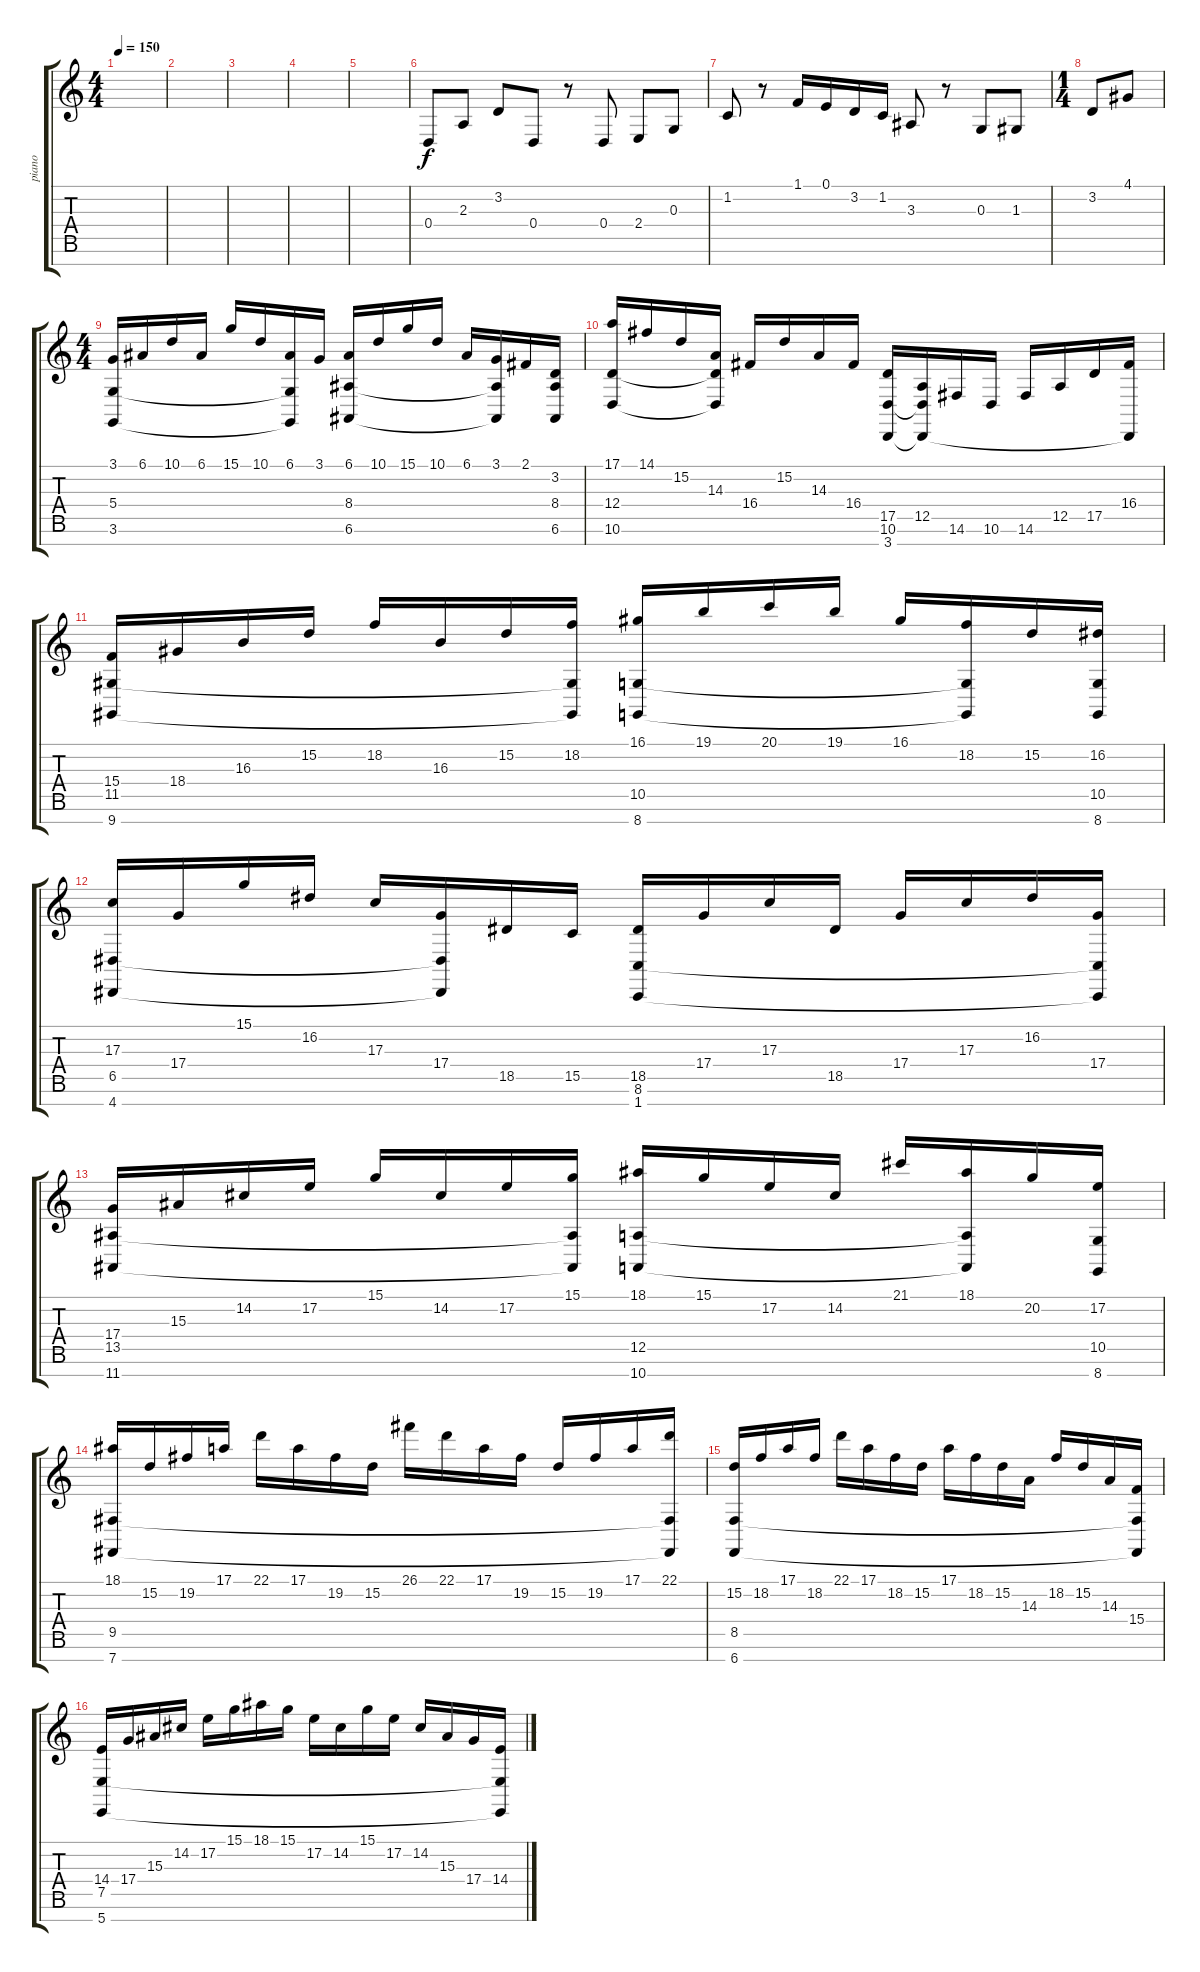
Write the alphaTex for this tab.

\track ("piano" "piano") {instrument acousticgrandpiano}
\staff {score tabs}
\tuning (E4 B3 G3 D3 A2 E2 B1) {hide}
\ts (4 4)
\tempo 150
\clef g2
\ks c
|
|
|
|
|
0.4.8{instrument churchorgan} 2.3.8 3.2.8 0.4.8 r.8 0.4.8 2.4.8 0.3.8 |
1.2.8 r.8 1.1.16 0.1.16 3.2.16 1.2.16 3.3.8 r.8 0.3.8 1.3.8 |
\ts (1 4)
3.2.8 4.1.8 |
\ts (4 4)
(3.1 5.4 3.6).16{instrument acousticgrandpiano} 6.1.16 10.1.16 6.1.16 15.1.16 10.1.16 (6.1 5.4{t} 3.6{t}).16 3.1.16 (6.1 8.4 6.6).16 10.1.16 15.1.16 10.1.16 6.1.16 (3.1 8.4{t} 6.6{t}).16 2.1.16 (3.2 8.4 6.6).16 |
(17.1 12.4 10.6).16 14.1.16 15.2.16 (14.3 12.4{t} 10.6{t}).16 16.4.16 15.2.16 14.3.16 16.4.16 (17.5 10.6 3.7).16 (12.5 10.6{t} 3.7{t}).16 14.6.16 10.6.16 14.6.16 12.5.16 17.5.16 (16.4 3.7{t}).16 |
(15.4 11.5 9.7).16 18.4.16 16.3.16 15.2.16 18.2.16 16.3.16 15.2.16 (18.2 11.5{t} 9.7{t}).16 (16.1 10.5 8.7).16 19.1.16 20.1.16 19.1.16 16.1.16 (18.2 10.5{t} 8.7{t}).16 15.2.16 (16.2 10.5 8.7).16 |
(17.3 6.5 4.7).16 17.4.16 15.1.16 16.2.16 17.3.16 (17.4 6.5{t} 4.7{t}).16 18.5.16 15.5.16 (18.5 8.6 1.7).16 17.4.16 17.3.16 18.5.16 17.4.16 17.3.16 16.2.16 (17.4 8.6{t} 1.7{t}).16 |
(17.4 13.5 11.7).16 15.3.16 14.2.16 17.2.16 15.1.16 14.2.16 17.2.16 (15.1 13.5{t} 11.7{t}).16 (18.1 12.5 10.7).16 15.1.16 17.2.16 14.2.16 21.1.16 (18.1 12.5{t} 10.7{t}).16 20.2.16 (17.2 10.5 8.7).16 |
(18.1 9.5 7.7).16 15.2.16 19.2.16 17.1.16 22.1.16 17.1.16 19.2.16 15.2.16 26.1.16 22.1.16 17.1.16 19.2.16 15.2.16 19.2.16 17.1.16 (22.1 9.5{t} 7.7{t}).16 |
(15.2 8.5 6.7).16 18.2.16 17.1.16 18.2.16 22.1.16 17.1.16 18.2.16 15.2.16 17.1.16 18.2.16 15.2.16 14.3.16 18.2.16 15.2.16 14.3.16 (15.4 8.5{t} 6.7{t}).16 |
(14.4 7.5 5.7).16 17.4.16 15.3.16 14.2.16 17.2.16 15.1.16 18.1.16 15.1.16 17.2.16 14.2.16 15.1.16 17.2.16 14.2.16 15.3.16 17.4.16 (14.4 7.5{t} 5.7{t}).16
